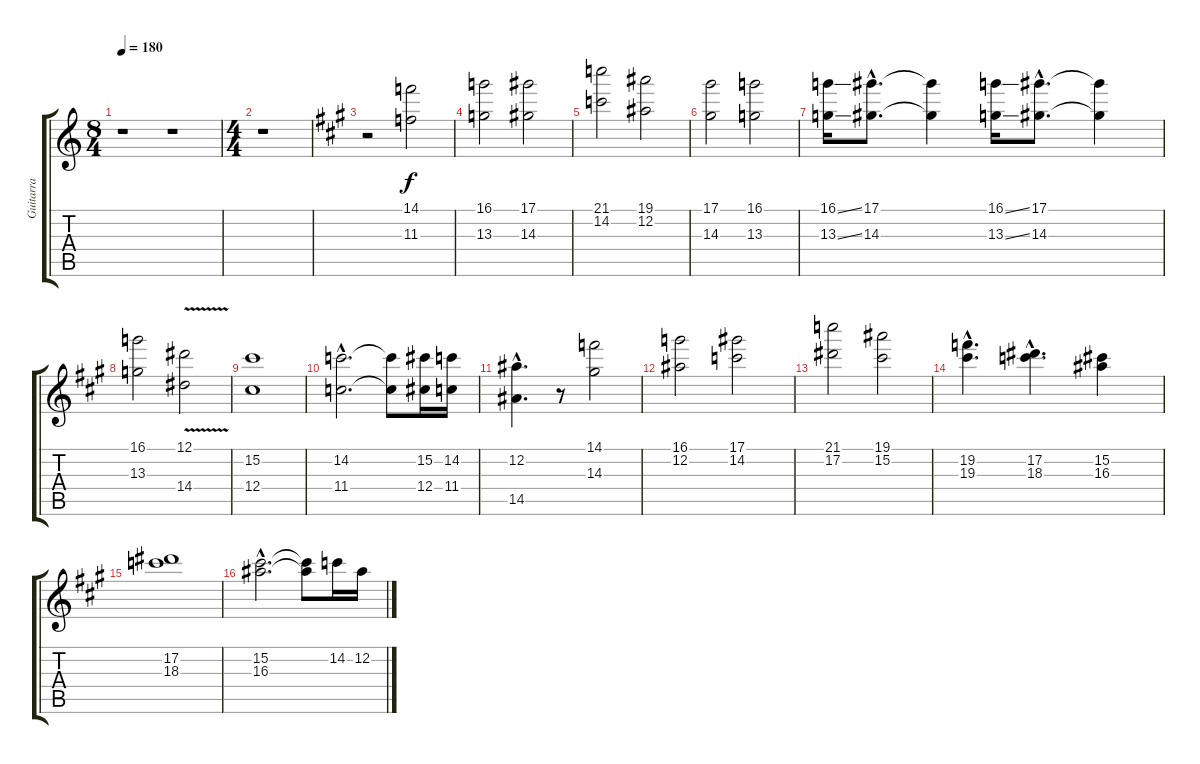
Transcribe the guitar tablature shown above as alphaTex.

\track ("Guitarra" "Guitarra") {instrument distortionguitar}
\staff {score tabs}
\tuning (Eb4 Bb3 Gb3 Db3 Ab2 Eb2) {hide}
\ts (8 4)
\tempo 180
\clef g2
\ks c
r.1{dy f instrument distortionguitar} r.1 |
\ts (4 4)
r.1 |
\ks a
r.2 (14.1 11.3).2 |
(16.1 13.3).2 (17.1 14.3).2 |
(21.1 14.2).2 (19.1 12.2).2 |
(17.1 14.3).2 (16.1 13.3).2 |
(16.1{ss} 13.3{ss}).16 (17.1{hac} 14.3{hac}).8{d} (17.1{t} 14.3{t}).4 (16.1{ss} 13.3{ss}).16 (17.1{hac} 14.3{hac}).8{d} (17.1{t} 14.3{t}).4 |
(16.1 13.3).2 (12.1{v} 14.4{v}).2 |
(15.2 12.4).1 |
(14.2{hac} 11.4{hac}).2{d} (14.2{t} 11.4{t}).8 (15.2 12.4).16 (14.2 11.4).16 |
(12.2{hac} 14.5{hac}).4{d} r.8 (14.1 14.3).2 |
(16.1 12.2).2 (17.1 14.2).2 |
(21.1 17.2).2 (19.1 15.2).2 |
(19.2{hac} 19.3{hac}).4{d} (17.2{hac} 18.3{hac}).4{d} (15.2 16.3).4 |
(17.2 18.3).1 |
(15.2{hac} 16.3{hac}).2{d} (15.2{t} 16.3{t}).8 14.2.16 12.2.16
